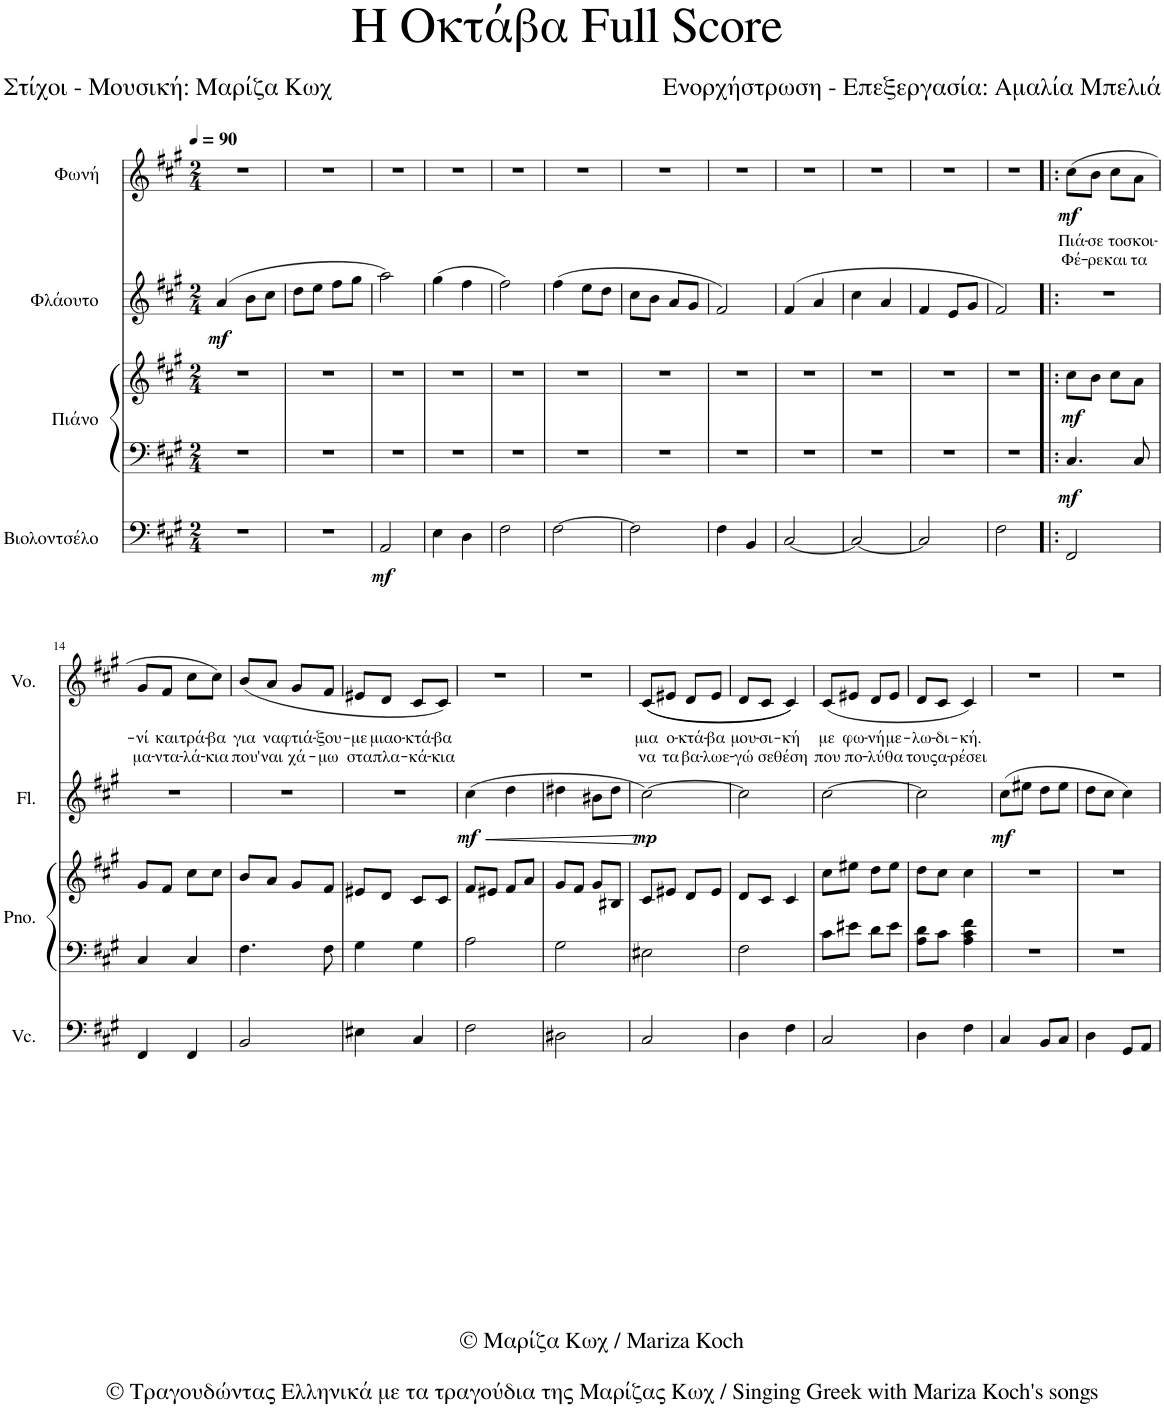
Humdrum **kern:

**kern	**dynam	**kern	**kern	**dynam	**kern	**dynam	**kern	**text	**text	**dynam
*part4	*part4	*part3	*part3	*part3	*part2	*part2	*part1	*part1	*part1	*part1
*staff5	*staff5	*staff4	*staff3	*staff3/4	*staff2	*staff2	*staff1	*staff1	*staff1	*staff1
*I"Βιολοντσέλο	*	*I"Πιάνο	*	*	*I"Φλάουτο	*	*I"Φωνή	*	*	*
*clefF4	*	*clefF4	*clefG2	*	*clefG2	*	*clefG2	*	*	*
*k[f#c#g#]	*	*k[f#c#g#]	*k[f#c#g#]	*	*k[f#c#g#]	*	*k[f#c#g#]	*	*	*
*M2/4	*	*M2/4	*M2/4	*	*M2/4	*	*M2/4	*	*	*
*MM90	*	*MM90	*MM90	*	*MM90	*	*MM90	*	*	*
=1	=1	=1	=1	=1	=1	=1	=1	=1	=1	=1
!	!	!	!	!	!	!LO:DY:b	!	!	!	!
2r	.	2r	2r	.	(4a/	mf	2r	.	.	.
.	.	.	.	.	8b\L	.	.	.	.	.
.	.	.	.	.	8cc#\J	.	.	.	.	.
=2	=2	=2	=2	=2	=2	=2	=2	=2	=2	=2
2r	.	2r	2r	.	8dd\L	.	2r	.	.	.
.	.	.	.	.	8ee\J	.	.	.	.	.
.	.	.	.	.	8ff#\L	.	.	.	.	.
.	.	.	.	.	8gg#\J	.	.	.	.	.
=3	=3	=3	=3	=3	=3	=3	=3	=3	=3	=3
!	!LO:DY:b	!	!	!	!	!	!	!	!	!
2AA/	mf	2r	2r	.	2aa\)	.	2r	.	.	.
=4	=4	=4	=4	=4	=4	=4	=4	=4	=4	=4
4E\	.	2r	2r	.	(4gg#\	.	2r	.	.	.
4D\	.	.	.	.	4ff#\	.	.	.	.	.
=5	=5	=5	=5	=5	=5	=5	=5	=5	=5	=5
2F#\	.	2r	2r	.	2ff#\)	.	2r	.	.	.
=6	=6	=6	=6	=6	=6	=6	=6	=6	=6	=6
[2F#\	.	2r	2r	.	(4ff#\	.	2r	.	.	.
.	.	.	.	.	8ee\L	.	.	.	.	.
.	.	.	.	.	8dd\J	.	.	.	.	.
=7	=7	=7	=7	=7	=7	=7	=7	=7	=7	=7
2F#\]	.	2r	2r	.	8cc#\L	.	2r	.	.	.
.	.	.	.	.	8b\J	.	.	.	.	.
.	.	.	.	.	8a/L	.	.	.	.	.
.	.	.	.	.	8g#/J	.	.	.	.	.
=8	=8	=8	=8	=8	=8	=8	=8	=8	=8	=8
4F#\	.	2r	2r	.	2f#/)	.	2r	.	.	.
4BB/	.	.	.	.	.	.	.	.	.	.
=9	=9	=9	=9	=9	=9	=9	=9	=9	=9	=9
[2C#/	.	2r	2r	.	(4f#/	.	2r	.	.	.
.	.	.	.	.	4a/	.	.	.	.	.
=10	=10	=10	=10	=10	=10	=10	=10	=10	=10	=10
2C#/_	.	2r	2r	.	4cc#\	.	2r	.	.	.
.	.	.	.	.	4a/	.	.	.	.	.
=11	=11	=11	=11	=11	=11	=11	=11	=11	=11	=11
2C#/]	.	2r	2r	.	4f#/	.	2r	.	.	.
.	.	.	.	.	8e/L	.	.	.	.	.
.	.	.	.	.	8g#/J	.	.	.	.	.
=12	=12	=12	=12	=12	=12	=12	=12	=12	=12	=12
2F#\	.	2r	2r	.	2f#/)	.	2r	.	.	.
=13!|:	=13!|:	=13!|:	=13!|:	=13!|:	=13!|:	=13!|:	=13!|:	=13!|:	=13!|:	=13!|:
!	!	!	!	!LO:DY:b=2	!	!	!	!LO:LY:b	!LO:LY:b	!
!	!	!	!	!LO:DY:n=1:b	!	!	!	!	!	!LO:DY:b
2FF#/	.	4.C#/	8cc#\L	mf mf	2r	.	(8cc#\L	Πιά-	Φέ-	mf
!	!	!	!	!	!	!	!	!LO:LY:b	!LO:LY:b	!
.	.	.	8b\J	.	.	.	8b\J	-σε	-ρε	.
!	!	!	!	!	!	!	!	!LO:LY:b	!LO:LY:b	!
.	.	.	8cc#\L	.	.	.	8cc#\L	το	και	.
!	!	!	!	!	!	!	!	!LO:LY:b	!LO:LY:b	!
.	.	8C#/	8a\J	.	.	.	8a\J	σκοι-	τα	.
!!LO:LB:g=z
=14	=14	=14	=14	=14	=14	=14	=14	=14	=14	=14
!	!	!	!	!	!	!	!	!LO:LY:b	!LO:LY:b	!
4FF#/	.	4C#/	8g#/L	.	2r	.	8g#/L	-νί	μα-	.
!	!	!	!	!	!	!	!	!LO:LY:b	!LO:LY:b	!
.	.	.	8f#/J	.	.	.	8f#/J	και	-ντα-	.
!	!	!	!	!	!	!	!	!LO:LY:b	!LO:LY:b	!
4FF#/	.	4C#/	8cc#\L	.	.	.	8cc#\L	τρά-	-λά-	.
!	!	!	!	!	!	!	!	!LO:LY:b	!LO:LY:b	!
.	.	.	8cc#\J	.	.	.	8cc#\J)	-βα	-κια	.
=15	=15	=15	=15	=15	=15	=15	=15	=15	=15	=15
!	!	!	!	!	!	!	!	!LO:LY:b	!LO:LY:b	!
2BB/	.	4.F#\	8b/L	.	2r	.	(8b/L	για	που	.
!	!	!	!	!	!	!	!	!LO:LY:b	!LO:LY:b	!
.	.	.	8a/J	.	.	.	8a/J	να	'ναι	.
!	!	!	!	!	!	!	!	!LO:LY:b	!LO:LY:b	!
.	.	.	8g#/L	.	.	.	8g#/L	φτιά-	χά-	.
!	!	!	!	!	!	!	!	!LO:LY:b	!LO:LY:b	!
.	.	8F#\	8f#/J	.	.	.	8f#/J	-ξου-	-μω	.
=16	=16	=16	=16	=16	=16	=16	=16	=16	=16	=16
!	!	!	!	!	!	!	!	!LO:LY:b	!LO:LY:b	!
4E#X\	.	4G#\	8e#X/L	.	2r	.	8e#X/L	-με	στα	.
!	!	!	!	!	!	!	!	!LO:LY:b	!LO:LY:b	!
.	.	.	8d/J	.	.	.	8d/J	μιαο-	πλα-	.
!	!	!	!	!	!	!	!	!LO:LY:b	!LO:LY:b	!
4C#/	.	4G#\	8c#/L	.	.	.	8c#/L	-κτά-	-κά-	.
!	!	!	!	!	!	!	!	!LO:LY:b	!LO:LY:b	!
.	.	.	8c#/J	.	.	.	8c#/J)	-βα	-κια	.
=17	=17	=17	=17	=17	=17	=17	=17	=17	=17	=17
!	!	!	!	!	!	!LO:HP:b	!	!	!	!
!	!	!	!	!	!	!LO:DY:n=1:b	!	!	!	!
2F#\	.	2A\	8f#/L	.	(4cc#\	< mf	2r	.	.	.
.	.	.	8e#X/J	.	.	.	.	.	.	.
.	.	.	8f#/L	.	4dd\	.	.	.	.	.
.	.	.	8a/J	.	.	.	.	.	.	.
.	.	.	.	.	.	[	.	.	.	.
=18	=18	=18	=18	=18	=18	=18	=18	=18	=18	=18
2D#X\	.	2G#\	8g#/L	.	4dd#X\	.	2r	.	.	.
.	.	.	8f#/J	.	.	.	.	.	.	.
.	.	.	8g#/L	.	8b#X\L	.	.	.	.	.
.	.	.	8B#X/J	.	8dd#\J	.	.	.	.	.
=19	=19	=19	=19	=19	=19	=19	=19	=19	=19	=19
!	!	!	!	!	!	!LO:DY:b	!	!LO:LY:b	!LO:LY:b	!
2C#/	.	2E#X\	8c#/L	.	[2cc#\)	mp	((8c#/L	μια	να	.
!	!	!	!	!	!	!	!	!LO:LY:b	!LO:LY:b	!
.	.	.	8e#X/J	.	.	.	8e#X/J	ο-	τα	.
!	!	!	!	!	!	!	!	!LO:LY:b	!LO:LY:b	!
.	.	.	8d/L	.	.	.	8d/L	-κτά-	βα-	.
!	!	!	!	!	!	!	!	!LO:LY:b	!LO:LY:b	!
.	.	.	8e#/J	.	.	.	8e#/J	-βα	-λωε-	.
=20	=20	=20	=20	=20	=20	=20	=20	=20	=20	=20
!	!	!	!	!	!	!	!	!LO:LY:b	!LO:LY:b	!
4D\	.	2F#\	8d/L	.	2cc#\]	.	8d/L	μου-	-γώ	.
!	!	!	!	!	!	!	!	!LO:LY:b	!LO:LY:b	!
.	.	.	8c#/J	.	.	.	8c#/J	-σι-	σε	.
!	!	!	!	!	!	!	!	!LO:LY:b	!LO:LY:b	!
4F#\	.	.	4c#/	.	.	.	4c#/))	-κή	θέση	.
=21	=21	=21	=21	=21	=21	=21	=21	=21	=21	=21
!	!	!	!	!	!	!	!	!LO:LY:b	!LO:LY:b	!
2C#/	.	8c#\L	8cc#\L	.	[2cc#\	.	(8c#/L	με	που	.
!	!	!	!	!	!	!	!	!LO:LY:b	!LO:LY:b	!
.	.	8e#X\J	8ee#X\J	.	.	.	8e#X/J	φω-	πο-	.
!	!	!	!	!	!	!	!	!LO:LY:b	!LO:LY:b	!
.	.	8d\L	8dd\L	.	.	.	8d/L	-νή	-λύ	.
!	!	!	!	!	!	!	!	!LO:LY:b	!LO:LY:b	!
.	.	8e#\J	8ee#\J	.	.	.	8e#/J	με-	θα	.
=22	=22	=22	=22	=22	=22	=22	=22	=22	=22	=22
!	!	!	!	!	!	!	!	!LO:LY:b	!LO:LY:b	!
4D\	.	8A\ 8d\L	8dd\L	.	2cc#\]	.	8d/L	-λω-	τους	.
!	!	!	!	!	!	!	!	!LO:LY:b	!LO:LY:b	!
.	.	8c#\J	8cc#\J	.	.	.	8c#/J	-δι-	α-	.
!	!	!	!	!	!	!	!	!LO:LY:b	!LO:LY:b	!
4F#\	.	4A\ 4c#\ 4f#\	4cc#\	.	.	.	4c#/)	-κή.	-ρέσει	.
=23	=23	=23	=23	=23	=23	=23	=23	=23	=23	=23
!	!	!	!	!	!	!LO:DY:b	!	!	!	!
4C#/	.	2r	2r	.	(8cc#\L	mf	2r	.	.	.
.	.	.	.	.	8ee#X\J	.	.	.	.	.
8BB/L	.	.	.	.	8dd\L	.	.	.	.	.
8C#/J	.	.	.	.	8ee#\J	.	.	.	.	.
=24	=24	=24	=24	=24	=24	=24	=24	=24	=24	=24
4D\	.	2r	2r	.	8dd\L	.	2r	.	.	.
.	.	.	.	.	8cc#\J	.	.	.	.	.
8GG#/L	.	.	.	.	4cc#\)	.	.	.	.	.
8AA/J	.	.	.	.	.	.	.	.	.	.
=	=	=	=	=	=	=	=	=	=	=
*-	*-	*-	*-	*-	*-	*-	*-	*-	*-	*-
